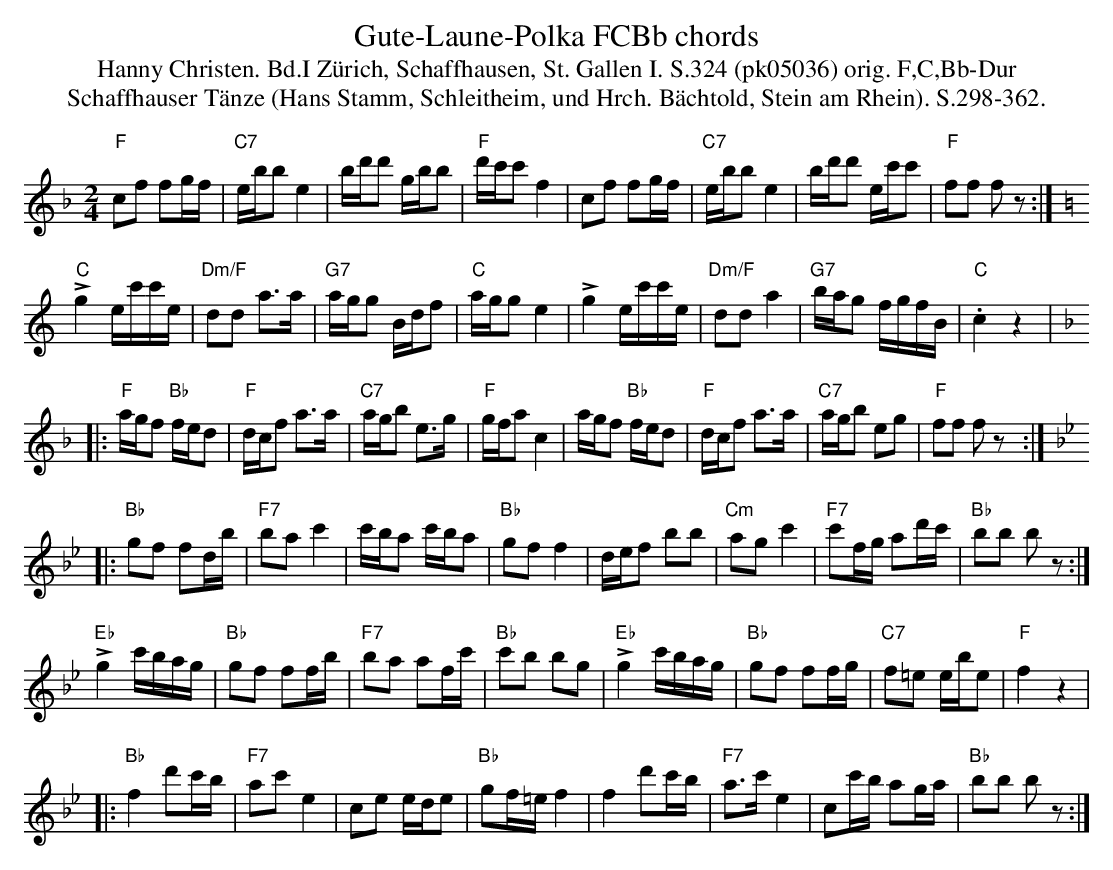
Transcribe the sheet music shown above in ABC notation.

X:1
T: Gute-Laune-Polka FCBb chords
T:Hanny Christen. Bd.I Zürich, Schaffhausen, St. Gallen I. S.324 (pk05036) orig. F,C,Bb-Dur
T: Schaffhauser T\"anze (Hans Stamm, Schleitheim, und Hrch. B\"achtold, Stein am Rhein). S.298-362.
M:2/4
L:1/16
K:F %%MIDI gchordon
"F"c2f2 f2gf | "C7"ebb2e4 | bd'd'2 gbb2 | "F"d'c'c'2f4 | c2f2 f2gf | "C7"ebb2e4 | bd'd'2 ec'c'2 | "F"f2f2 f2z2 :| [K:C]
"C"!>!g4 ec'c'e | "Dm/F"d2d2 a3a | "G7"agg2 Bdf2 | "C"agg2e4 | !>!g4 ec'c'e | "Dm/F"d2d2 a4 | "G7"bag2 fgfB | "C".c4z4 |: [K:F]
"F"agf2 "Bb"fed2 | "F"dcf2 a3a | "C7"agb2 e3g | "F"gfa2c4 | agf2 "Bb"fed2 | "F"dcf2 a3a | "C7"agb2 e2g2 | "F"f2f2 f2z2 :: [K:Bb]
"Bb"g2f2 f2db | "F7"b2a2 c'4 | c'ba2 c'ba2 | "Bb"g2f2f4 | def2 b2b2 | "Cm"a2g2c'4 | "F7"c'2fg a2d'c' | "Bb"b2b2 b2z2 :|
"Eb"!>!g4 c'bag | "Bb"g2f2 f2fb | "F7"b2a2 a2fc' | "Bb"c'2b2 b2g2 | "Eb"!>!g4 c'bag | "Bb"g2f2 f2fg | "C7"f2=e2 ebe2 | "F"f4z4 |
|: "Bb"f4 d'2c'b | "F7"a2c'2e4 | c2e2 ede2 | "Bb"g2f=ef4 | f4 d'2c'b | "F7"a3c'e4 | c2c'b a2ga | "Bb"b2b2 b2z2 :|
